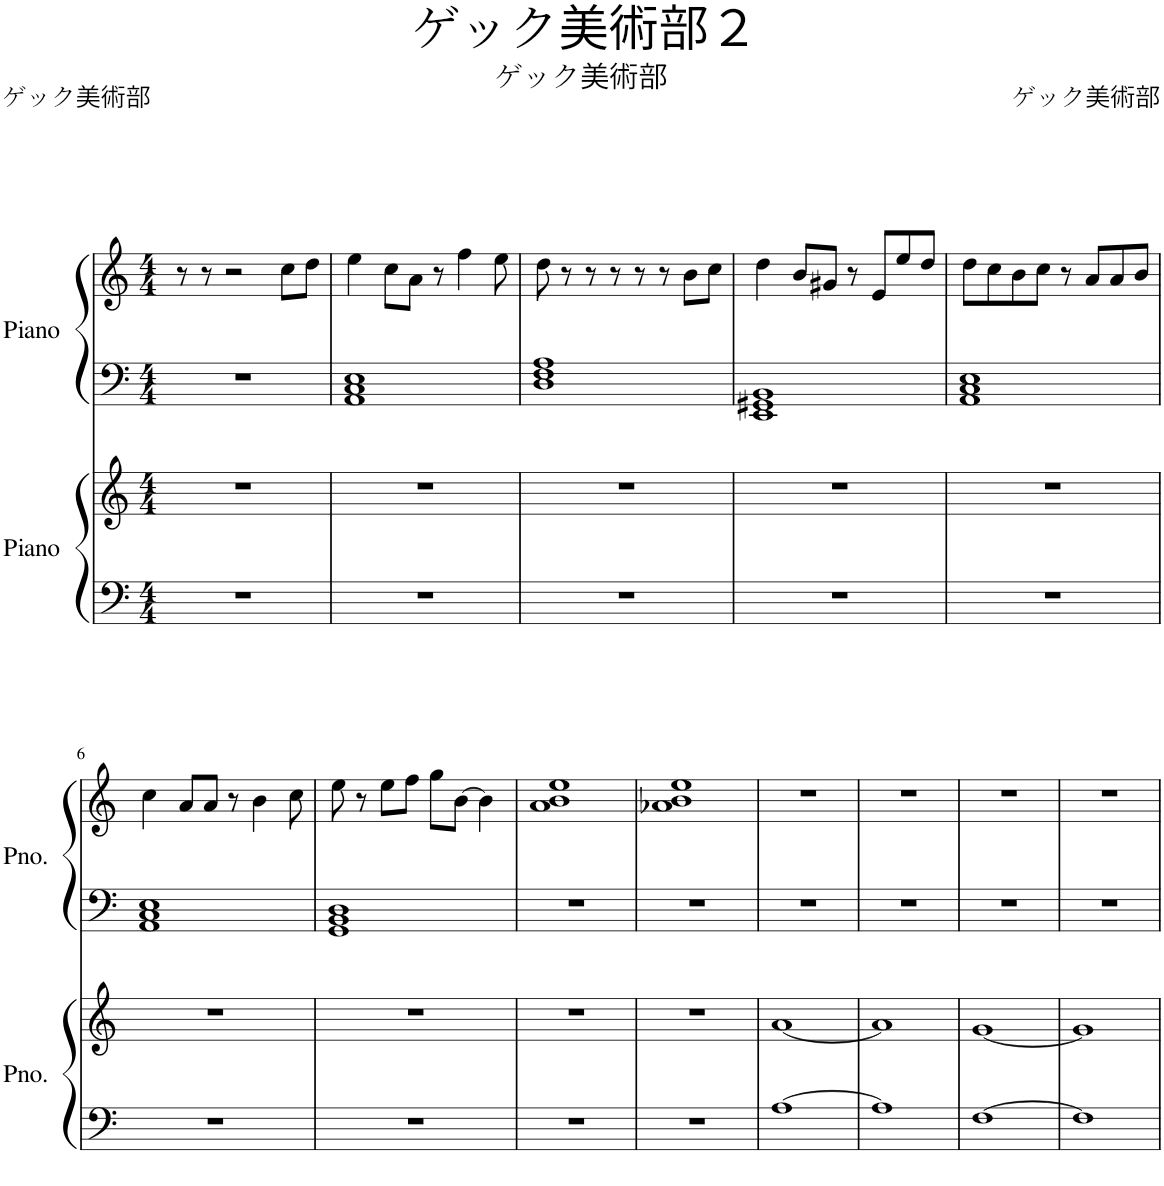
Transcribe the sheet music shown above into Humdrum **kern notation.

**kern	**kern	**kern	**kern
*part2	*part2	*part1	*part1
*staff4	*staff3	*staff2	*staff1
*I"Piano	*	*I"Piano	*
*I'Pno.	*	*I'Pno.	*
*clefF4	*clefG2	*clefF4	*clefG2
*k[]	*k[]	*k[]	*k[]
*M4/4	*M4/4	*M4/4	*M4/4
=1	=1	=1	=1
1r	1r	1r	8r
.	.	.	8r
.	.	.	2r
.	.	.	8cc\L
.	.	.	8dd\J
=2	=2	=2	=2
1r	1r	1AA 1C 1E	4ee\
.	.	.	8cc\L
.	.	.	8a\J
.	.	.	8r
.	.	.	4ff\
.	.	.	8ee\
=3	=3	=3	=3
1r	1r	1D 1F 1A	8dd\
.	.	.	8r
.	.	.	8r
.	.	.	8r
.	.	.	8r
.	.	.	8r
.	.	.	8b\L
.	.	.	8cc\J
=4	=4	=4	=4
1r	1r	1EE 1GG#X 1BB	4dd\
.	.	.	8b/L
.	.	.	8g#X/J
.	.	.	8r
.	.	.	8e/L
.	.	.	8ee/
.	.	.	8dd/J
=5	=5	=5	=5
1r	1r	1AA 1C 1E	8dd\L
.	.	.	8cc\
.	.	.	8b\
.	.	.	8cc\J
.	.	.	8r
.	.	.	8a/L
.	.	.	8a/
.	.	.	8b/J
!!LO:LB:g=z
=6	=6	=6	=6
1r	1r	1AA 1C 1E	4cc\
.	.	.	8a/L
.	.	.	8a/J
.	.	.	8r
.	.	.	4b\
.	.	.	8cc\
=7	=7	=7	=7
1r	1r	1GG 1BB 1D	8ee\
.	.	.	8r
.	.	.	8ee\L
.	.	.	8ff\J
.	.	.	8gg\L
.	.	.	[8b\J
.	.	.	4b\]
=8	=8	=8	=8
1r	1r	1r	1a 1b 1ee
=9	=9	=9	=9
1r	1r	1r	1a-X 1b 1ee
=10	=10	=10	=10
[1A	[1a	1r	1r
=11	=11	=11	=11
1A]	1a]	1r	1r
=12	=12	=12	=12
[1F	[1g	1r	1r
=13	=13	=13	=13
1F]	1g]	1r	1r
=	=	=	=
*-	*-	*-	*-
